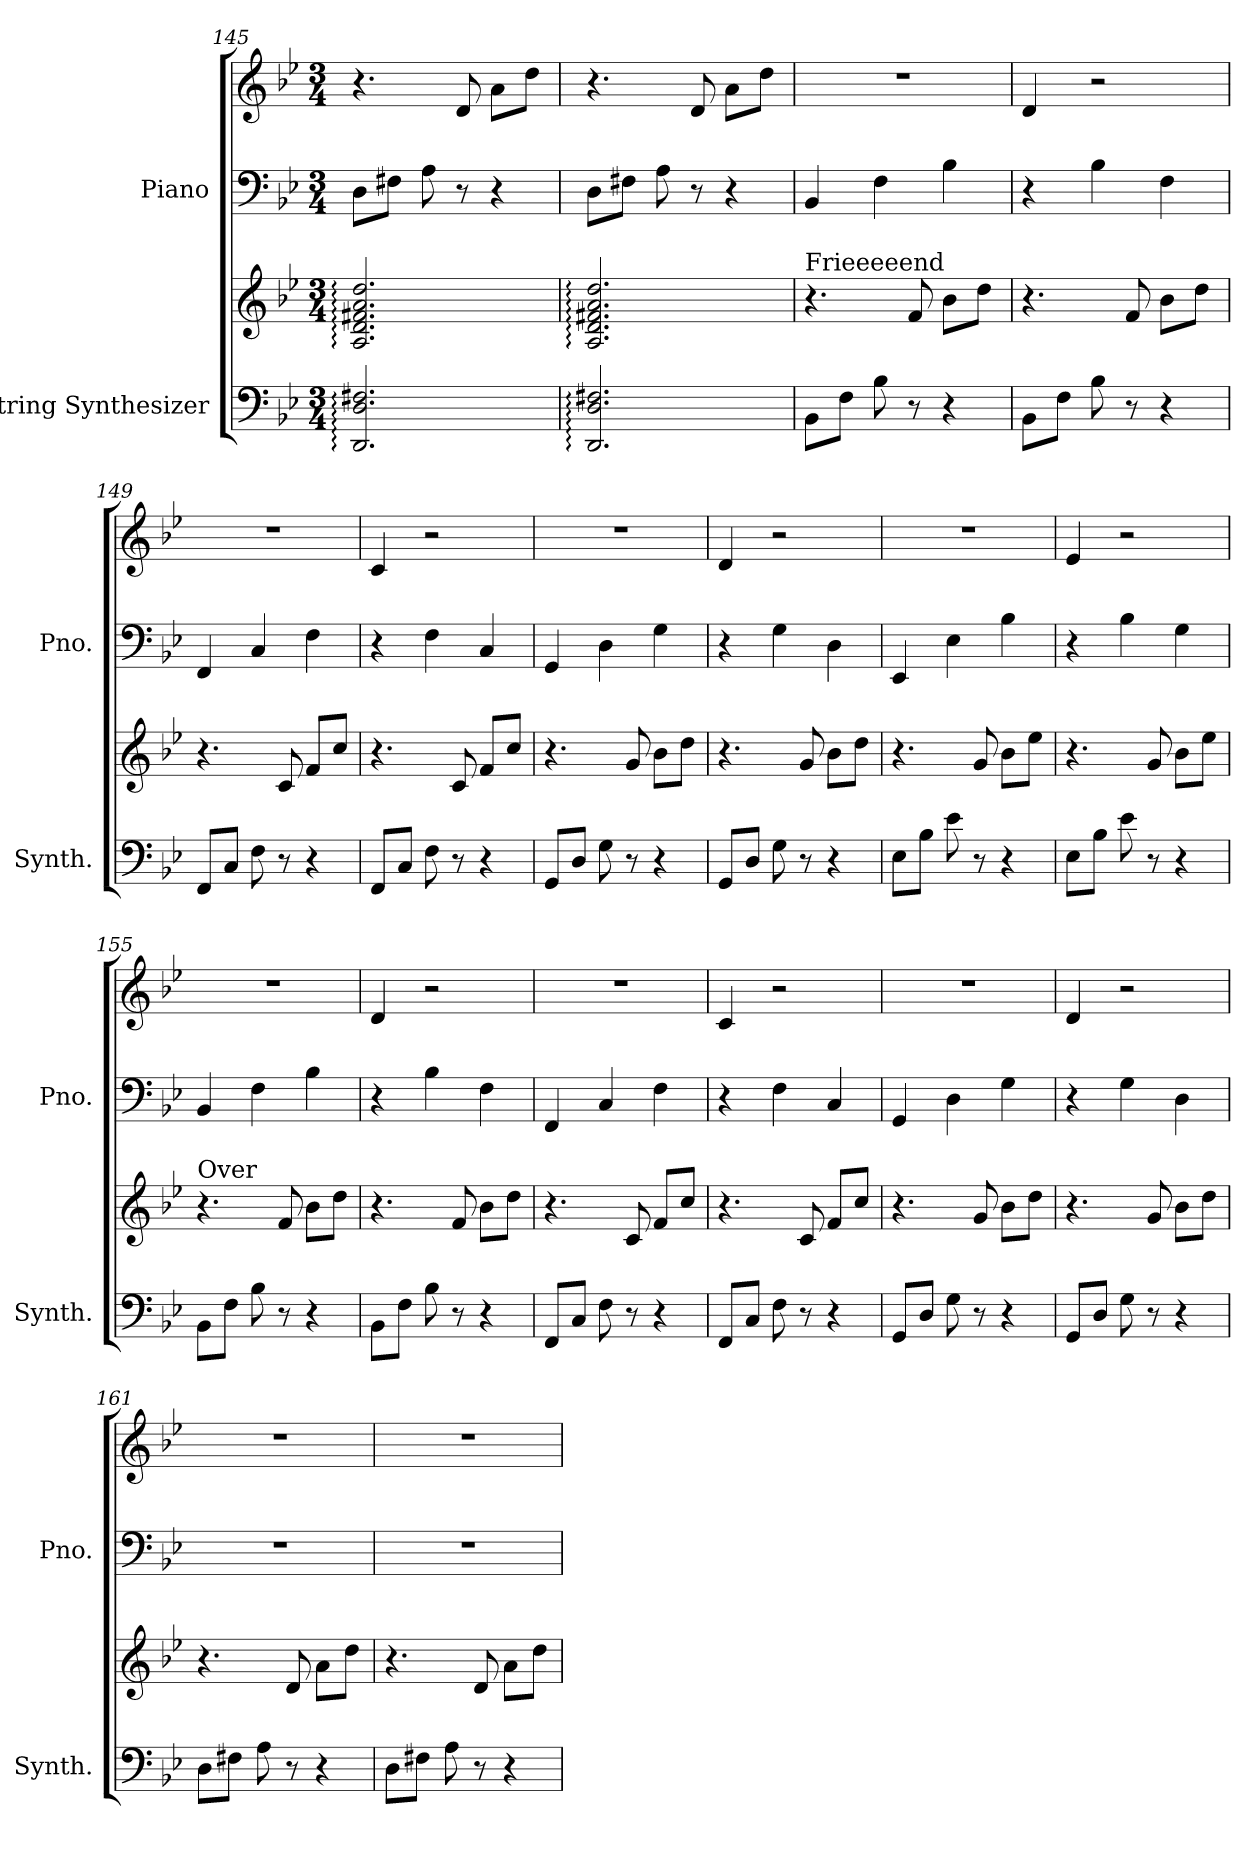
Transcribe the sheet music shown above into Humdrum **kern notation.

**kern	**kern	**kern	**kern
*part2	*part2	*part1	*part1
*staff4	*staff3	*staff2	*staff1
*I"String Synthesizer	*	*I"Piano	*
*I'Synth.	*	*I'Pno.	*
*clefF4	*clefG2	*clefF4	*clefG2
*k[b-e-]	*k[b-e-]	*k[b-e-]	*k[b-e-]
*M3/4	*M3/4	*M3/4	*M3/4
=145	=145	=145	=145
2.DD/: 2.D/: 2.F#X/:	2.A/: 2.d/: 2.f#X/: 2.a/: 2.dd/:	8D\L	4.r
.	.	8F#X\J	.
.	.	8A\	.
.	.	8r	8d/
.	.	4r	8a\L
.	.	.	8dd\J
!!LO:LB:g=z
=146	=146	=146	=146
2.DD/: 2.D/: 2.F#X/:	2.A/: 2.d/: 2.f#X/: 2.a/: 2.dd/:	8D\L	4.r
.	.	8F#X\J	.
.	.	8A\	.
.	.	8r	8d/
.	.	4r	8a\L
.	.	.	8dd\J
=147	=147	=147	=147
!	!LO:TX:a:t=Frieeeeend	!	!
8BB-\L	4.r	4BB-/	2.r
8F\J	.	.	.
8B-\	.	4F\	.
8r	8f/	.	.
4r	8b-\L	4B-\	.
.	8dd\J	.	.
=148	=148	=148	=148
8BB-\L	4.r	4r	4d/
8F\J	.	.	.
8B-\	.	4B-\	2r
8r	8f/	.	.
4r	8b-\L	4F\	.
.	8dd\J	.	.
=149	=149	=149	=149
8FF/L	4.r	4FF/	2.r
8C/J	.	.	.
8F\	.	4C/	.
8r	8c/	.	.
4r	8f/L	4F\	.
.	8cc/J	.	.
=150	=150	=150	=150
8FF/L	4.r	4r	4c/
8C/J	.	.	.
8F\	.	4F\	2r
8r	8c/	.	.
4r	8f/L	4C/	.
.	8cc/J	.	.
=151	=151	=151	=151
8GG/L	4.r	4GG/	2.r
8D/J	.	.	.
8G\	.	4D\	.
8r	8g/	.	.
4r	8b-\L	4G\	.
.	8dd\J	.	.
=152	=152	=152	=152
8GG/L	4.r	4r	4d/
8D/J	.	.	.
8G\	.	4G\	2r
8r	8g/	.	.
4r	8b-\L	4D\	.
.	8dd\J	.	.
=153	=153	=153	=153
8E-\L	4.r	4EE-/	2.r
8B-\J	.	.	.
8e-\	.	4E-\	.
8r	8g/	.	.
4r	8b-\L	4B-\	.
.	8ee-\J	.	.
=154	=154	=154	=154
8E-\L	4.r	4r	4e-/
8B-\J	.	.	.
8e-\	.	4B-\	2r
8r	8g/	.	.
4r	8b-\L	4G\	.
.	8ee-\J	.	.
!!LO:PB:g=z
=155	=155	=155	=155
!	!LO:TX:a:t=Over	!	!
8BB-\L	4.r	4BB-/	2.r
8F\J	.	.	.
8B-\	.	4F\	.
8r	8f/	.	.
4r	8b-\L	4B-\	.
.	8dd\J	.	.
=156	=156	=156	=156
8BB-\L	4.r	4r	4d/
8F\J	.	.	.
8B-\	.	4B-\	2r
8r	8f/	.	.
4r	8b-\L	4F\	.
.	8dd\J	.	.
=157	=157	=157	=157
8FF/L	4.r	4FF/	2.r
8C/J	.	.	.
8F\	.	4C/	.
8r	8c/	.	.
4r	8f/L	4F\	.
.	8cc/J	.	.
=158	=158	=158	=158
8FF/L	4.r	4r	4c/
8C/J	.	.	.
8F\	.	4F\	2r
8r	8c/	.	.
4r	8f/L	4C/	.
.	8cc/J	.	.
=159	=159	=159	=159
8GG/L	4.r	4GG/	2.r
8D/J	.	.	.
8G\	.	4D\	.
8r	8g/	.	.
4r	8b-\L	4G\	.
.	8dd\J	.	.
=160	=160	=160	=160
8GG/L	4.r	4r	4d/
8D/J	.	.	.
8G\	.	4G\	2r
8r	8g/	.	.
4r	8b-\L	4D\	.
.	8dd\J	.	.
=161	=161	=161	=161
8D\L	4.r	2.r	2.r
8F#X\J	.	.	.
8A\	.	.	.
8r	8d/	.	.
4r	8a\L	.	.
.	8dd\J	.	.
=162	=162	=162	=162
8D\L	4.r	2.r	2.r
8F#X\J	.	.	.
8A\	.	.	.
8r	8d/	.	.
4r	8a\L	.	.
.	8dd\J	.	.
=	=	=	=
*-	*-	*-	*-
